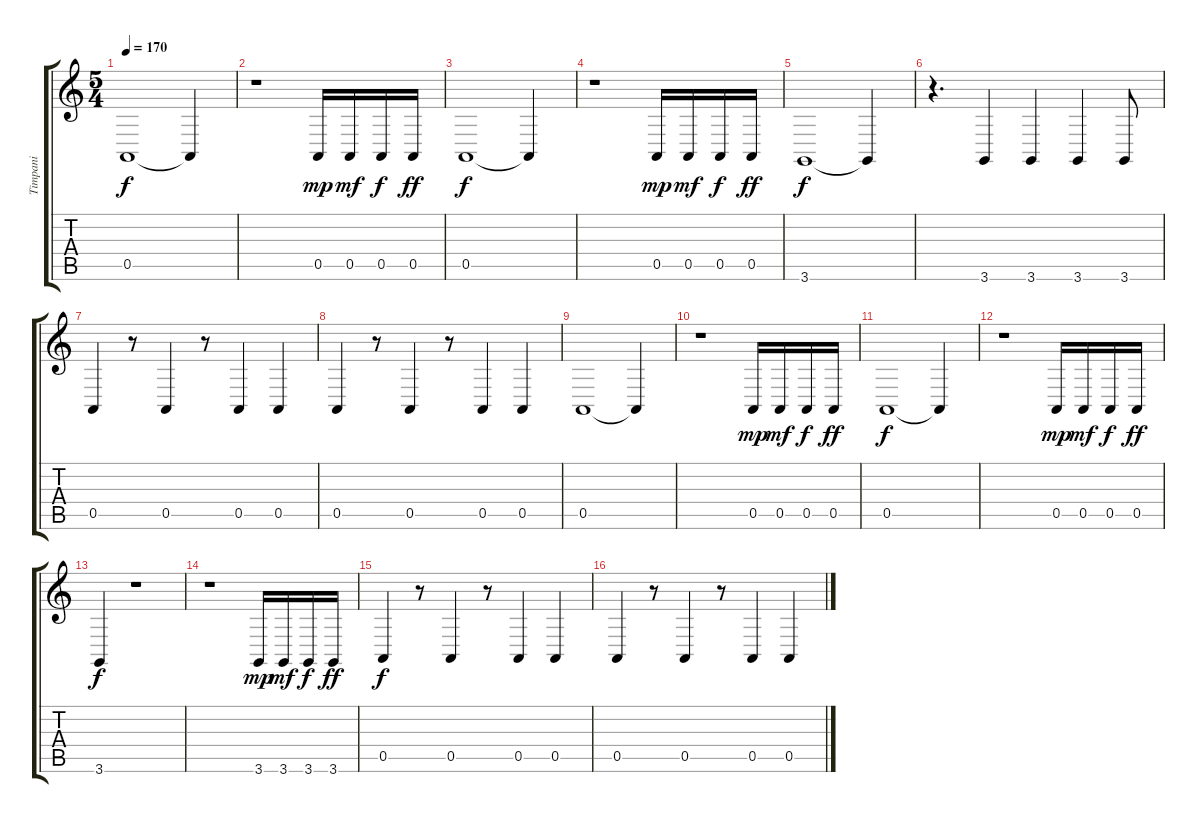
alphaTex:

\track ("Timpani" "Timpani") {instrument timpani}
\staff {score tabs}
\tuning (E4 B3 G3 D3 A2 E2) {hide}
\ts (5 4)
\tempo 170
\clef g2
\ks c
0.5.1{dy f} 0.5{t}.4 |
r.1 0.5.16{dy mp} 0.5.16{dy mf} 0.5.16{dy f} 0.5.16{dy ff} |
0.5.1{dy f} 0.5{t}.4 |
r.1 0.5.16{dy mp} 0.5.16{dy mf} 0.5.16{dy f} 0.5.16{dy ff} |
3.6.1{dy f} 3.6{t}.4 |
r.4{d} 3.6.4 3.6.4 3.6.4 3.6.8 |
0.5.4 r.8 0.5.4 r.8 0.5.4 0.5.4 |
0.5.4 r.8 0.5.4 r.8 0.5.4 0.5.4 |
0.5.1 0.5{t}.4 |
r.1 0.5.16{dy mp} 0.5.16{dy mf} 0.5.16{dy f} 0.5.16{dy ff} |
0.5.1{dy f} 0.5{t}.4 |
r.1 0.5.16{dy mp} 0.5.16{dy mf} 0.5.16{dy f} 0.5.16{dy ff} |
3.6.4{dy f} r.1 |
r.1 3.6.16{dy mp} 3.6.16{dy mf} 3.6.16{dy f} 3.6.16{dy ff} |
0.5.4{dy f} r.8 0.5.4 r.8 0.5.4 0.5.4 |
0.5.4 r.8 0.5.4 r.8 0.5.4 0.5.4
